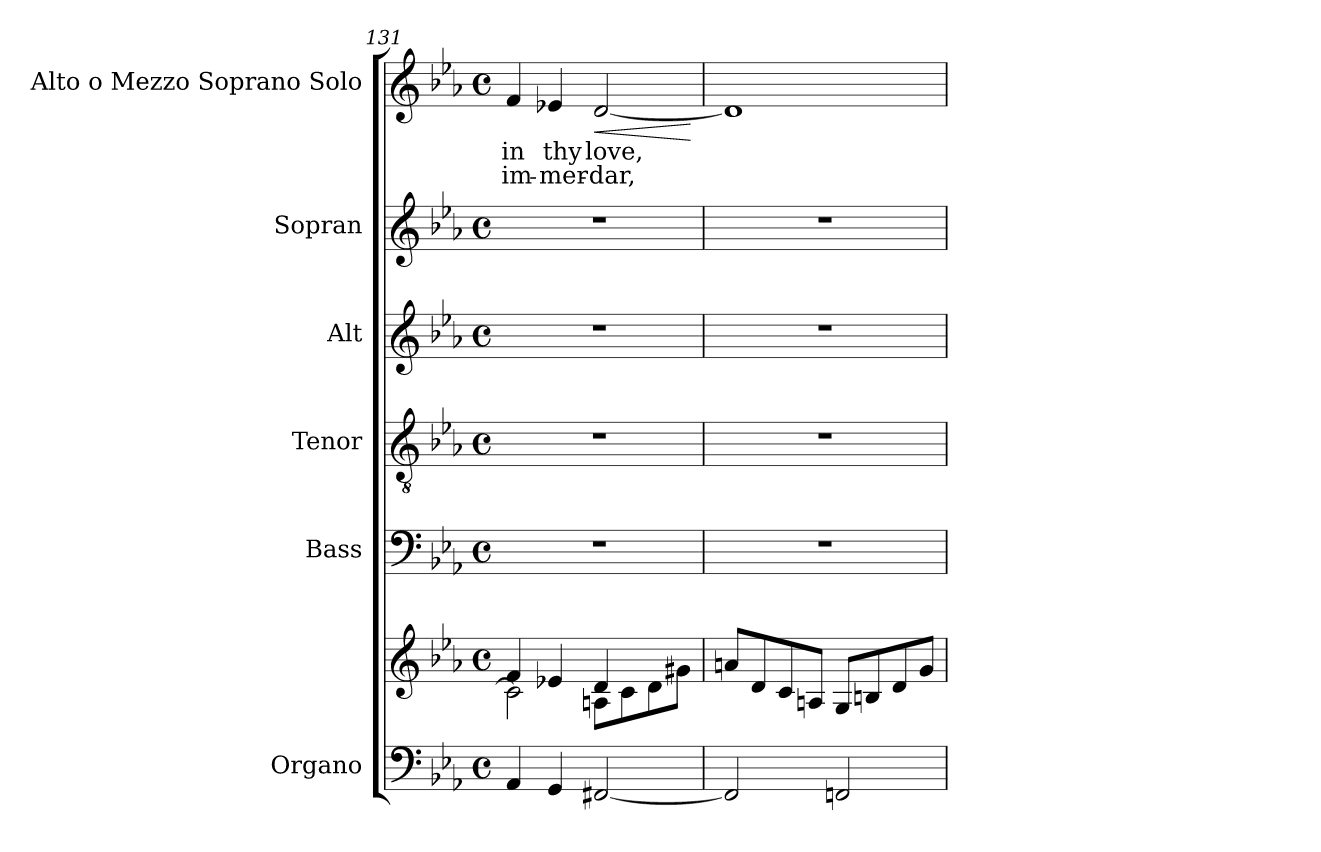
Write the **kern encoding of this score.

**kern	**kern	**kern	**kern	**kern	**kern	**kern	**text	**text	**dynam
*part6	*part6	*part5	*part4	*part3	*part2	*part1	*part1	*part1	*part1
*staff7	*staff6	*staff5	*staff4	*staff3	*staff2	*staff1	*staff1	*staff1	*staff1
*I"Organo	*	*I"Bass	*I"Tenor	*I"Alt	*I"Sopran	*I"Alto o Mezzo Soprano Solo	*	*	*
*	*	*I'B	*I'T	*I'A	*I'S	*I'S o l o	*	*	*
*clefF4	*clefG2	*clefF4	*clefGv2	*clefG2	*clefG2	*clefG2	*	*	*
*k[b-e-a-]	*k[b-e-a-]	*k[b-e-a-]	*k[b-e-a-]	*k[b-e-a-]	*k[b-e-a-]	*k[b-e-a-]	*	*	*
*M4/4	*M4/4	*M4/4	*M4/4	*M4/4	*M4/4	*M4/4	*	*	*
*met(c)	*met(c)	*met(c)	*met(c)	*met(c)	*met(c)	*met(c)	*	*	*
=131	=131	=131	=131	=131	=131	=131	=131	=131	=131
*	*^	*	*	*	*	*	*	*	*
4AA-/	4f/	2c\]	1r	1r	1r	1r	4f/	in	im-	.
4GG/	4e-X/	.	.	.	.	.	4e-X/	thy	-mer-	.
!	!	!	!	!	!	!	!	!	!	!LO:HP:b
[2FF#X/	4d/	8An\L	.	.	.	.	[2d/	love,	-dar,	<
.	.	8c\	.	.	.	.	.	.	.	.
.	4ryy	8d\	.	.	.	.	.	.	.	.
.	.	8g#X\J	.	.	.	.	.	.	.	.
*	*v	*v	*	*	*	*	*	*	*	*
.	.	.	.	.	.	.	.	.	[
=132	=132	=132	=132	=132	=132	=132	=132	=132	=132
2FF#/]	8an/L	1r	1r	1r	1r	1d]	.	.	.
.	8d/	.	.	.	.	.	.	.	.
.	8c/	.	.	.	.	.	.	.	.
.	8An/J	.	.	.	.	.	.	.	.
2FFn/	8G/L	.	.	.	.	.	.	.	.
.	8Bn/	.	.	.	.	.	.	.	.
.	8d/	.	.	.	.	.	.	.	.
.	8g/J	.	.	.	.	.	.	.	.
=	=	=	=	=	=	=	=	=	=
*-	*-	*-	*-	*-	*-	*-	*-	*-	*-
